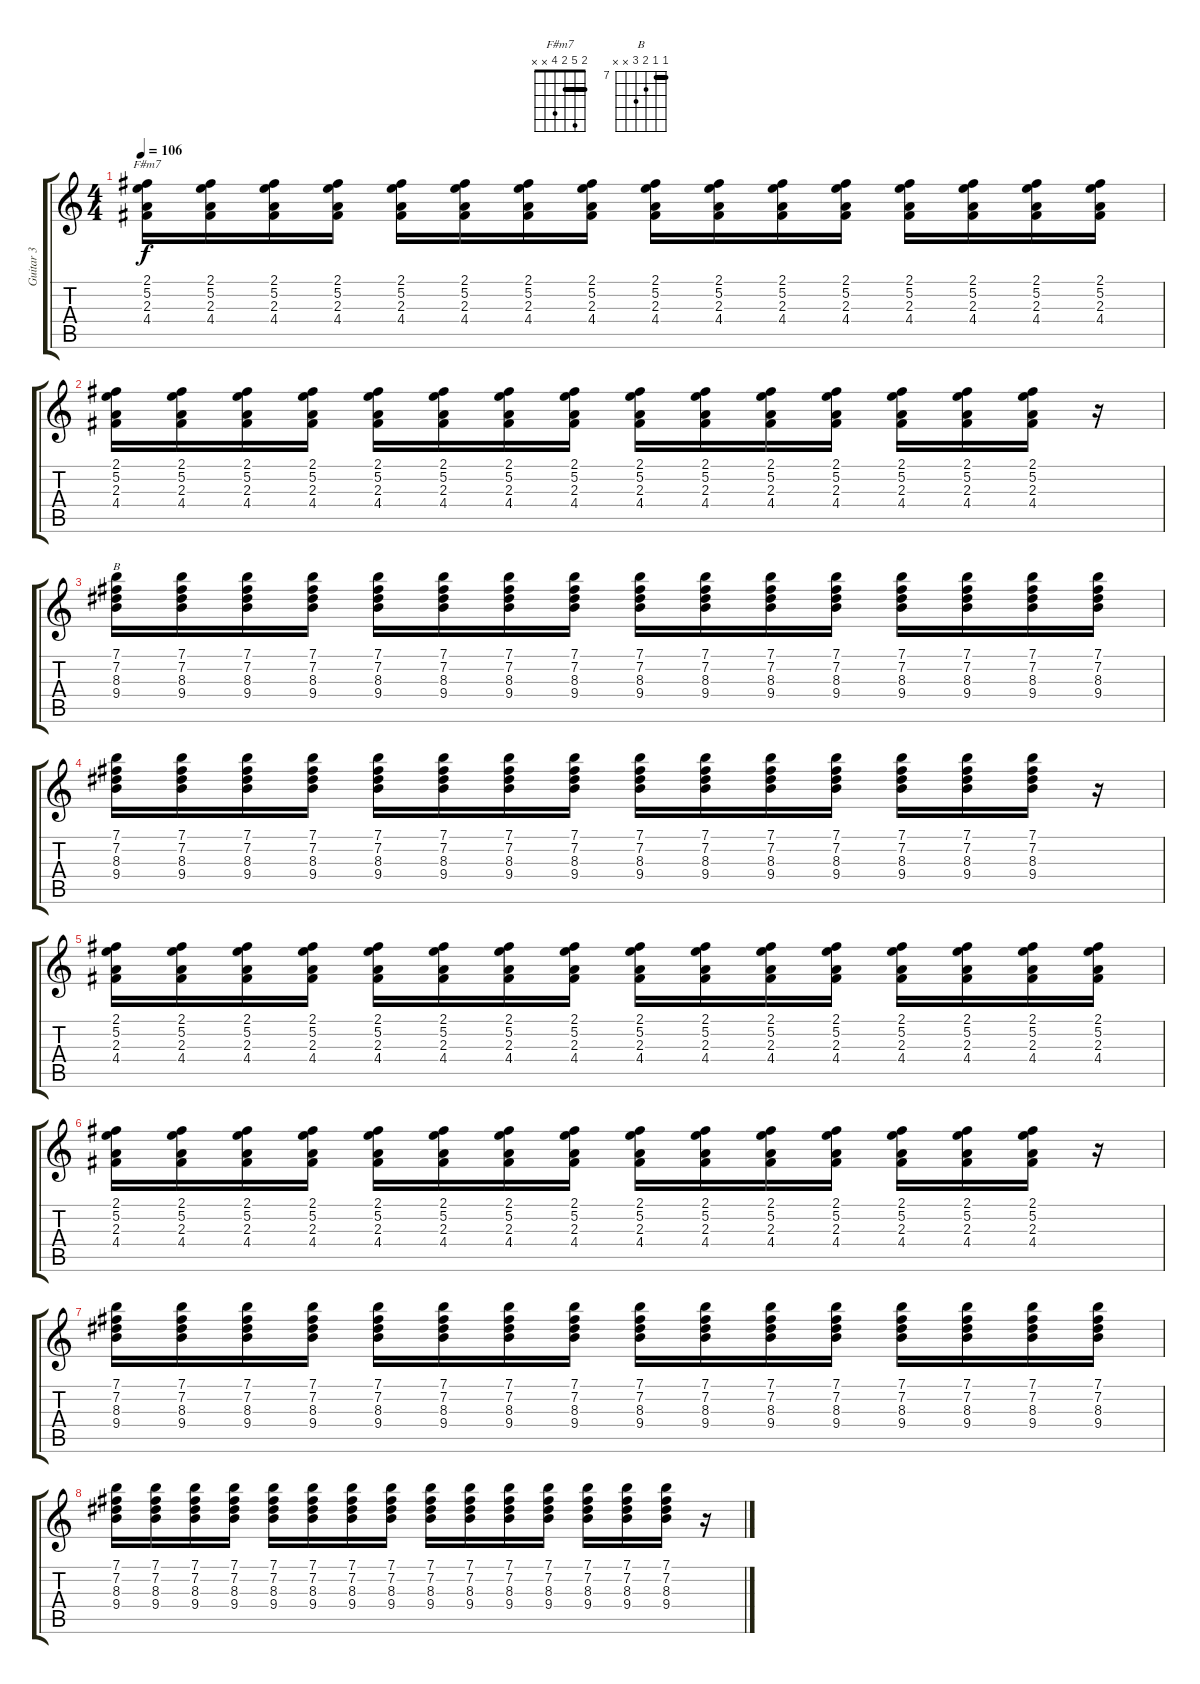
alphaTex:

\track ("Guitar 3" "Guitar 3") {instrument distortionguitar}
\staff {score tabs}
\tuning (E4 B3 G3 D3 A2 E2) {hide}
\chord ("F#m7" 2 5 2 4 x x) {barre 2}
\chord ("B" 7 7 8 9 x x) {firstfret 7 barre 7}
\ts (4 4)
\tempo 106
\clef g2
\ks c
(2.1 5.2 2.3 4.4).16{ch "F#m7" dy f} (2.1 5.2 2.3 4.4).16 (2.1 5.2 2.3 4.4).16 (2.1 5.2 2.3 4.4).16 (2.1 5.2 2.3 4.4).16 (2.1 5.2 2.3 4.4).16 (2.1 5.2 2.3 4.4).16 (2.1 5.2 2.3 4.4).16 (2.1 5.2 2.3 4.4).16 (2.1 5.2 2.3 4.4).16 (2.1 5.2 2.3 4.4).16 (2.1 5.2 2.3 4.4).16 (2.1 5.2 2.3 4.4).16 (2.1 5.2 2.3 4.4).16 (2.1 5.2 2.3 4.4).16 (2.1 5.2 2.3 4.4).16 |
(2.1 5.2 2.3 4.4).16 (2.1 5.2 2.3 4.4).16 (2.1 5.2 2.3 4.4).16 (2.1 5.2 2.3 4.4).16 (2.1 5.2 2.3 4.4).16 (2.1 5.2 2.3 4.4).16 (2.1 5.2 2.3 4.4).16 (2.1 5.2 2.3 4.4).16 (2.1 5.2 2.3 4.4).16 (2.1 5.2 2.3 4.4).16 (2.1 5.2 2.3 4.4).16 (2.1 5.2 2.3 4.4).16 (2.1 5.2 2.3 4.4).16 (2.1 5.2 2.3 4.4).16 (2.1 5.2 2.3 4.4).16 r.16 |
(7.1 7.2 8.3 9.4).16{ch "B"} (7.1 7.2 8.3 9.4).16 (7.1 7.2 8.3 9.4).16 (7.1 7.2 8.3 9.4).16 (7.1 7.2 8.3 9.4).16 (7.1 7.2 8.3 9.4).16 (7.1 7.2 8.3 9.4).16 (7.1 7.2 8.3 9.4).16 (7.1 7.2 8.3 9.4).16 (7.1 7.2 8.3 9.4).16 (7.1 7.2 8.3 9.4).16 (7.1 7.2 8.3 9.4).16 (7.1 7.2 8.3 9.4).16 (7.1 7.2 8.3 9.4).16 (7.1 7.2 8.3 9.4).16 (7.1 7.2 8.3 9.4).16 |
(7.1 7.2 8.3 9.4).16 (7.1 7.2 8.3 9.4).16 (7.1 7.2 8.3 9.4).16 (7.1 7.2 8.3 9.4).16 (7.1 7.2 8.3 9.4).16 (7.1 7.2 8.3 9.4).16 (7.1 7.2 8.3 9.4).16 (7.1 7.2 8.3 9.4).16 (7.1 7.2 8.3 9.4).16 (7.1 7.2 8.3 9.4).16 (7.1 7.2 8.3 9.4).16 (7.1 7.2 8.3 9.4).16 (7.1 7.2 8.3 9.4).16 (7.1 7.2 8.3 9.4).16 (7.1 7.2 8.3 9.4).16 r.16 |
(2.1 5.2 2.3 4.4).16 (2.1 5.2 2.3 4.4).16 (2.1 5.2 2.3 4.4).16 (2.1 5.2 2.3 4.4).16 (2.1 5.2 2.3 4.4).16 (2.1 5.2 2.3 4.4).16 (2.1 5.2 2.3 4.4).16 (2.1 5.2 2.3 4.4).16 (2.1 5.2 2.3 4.4).16 (2.1 5.2 2.3 4.4).16 (2.1 5.2 2.3 4.4).16 (2.1 5.2 2.3 4.4).16 (2.1 5.2 2.3 4.4).16 (2.1 5.2 2.3 4.4).16 (2.1 5.2 2.3 4.4).16 (2.1 5.2 2.3 4.4).16 |
(2.1 5.2 2.3 4.4).16 (2.1 5.2 2.3 4.4).16 (2.1 5.2 2.3 4.4).16 (2.1 5.2 2.3 4.4).16 (2.1 5.2 2.3 4.4).16 (2.1 5.2 2.3 4.4).16 (2.1 5.2 2.3 4.4).16 (2.1 5.2 2.3 4.4).16 (2.1 5.2 2.3 4.4).16 (2.1 5.2 2.3 4.4).16 (2.1 5.2 2.3 4.4).16 (2.1 5.2 2.3 4.4).16 (2.1 5.2 2.3 4.4).16 (2.1 5.2 2.3 4.4).16 (2.1 5.2 2.3 4.4).16 r.16 |
(7.1 7.2 8.3 9.4).16 (7.1 7.2 8.3 9.4).16 (7.1 7.2 8.3 9.4).16 (7.1 7.2 8.3 9.4).16 (7.1 7.2 8.3 9.4).16 (7.1 7.2 8.3 9.4).16 (7.1 7.2 8.3 9.4).16 (7.1 7.2 8.3 9.4).16 (7.1 7.2 8.3 9.4).16 (7.1 7.2 8.3 9.4).16 (7.1 7.2 8.3 9.4).16 (7.1 7.2 8.3 9.4).16 (7.1 7.2 8.3 9.4).16 (7.1 7.2 8.3 9.4).16 (7.1 7.2 8.3 9.4).16 (7.1 7.2 8.3 9.4).16 |
(7.1 7.2 8.3 9.4).16 (7.1 7.2 8.3 9.4).16 (7.1 7.2 8.3 9.4).16 (7.1 7.2 8.3 9.4).16 (7.1 7.2 8.3 9.4).16 (7.1 7.2 8.3 9.4).16 (7.1 7.2 8.3 9.4).16 (7.1 7.2 8.3 9.4).16 (7.1 7.2 8.3 9.4).16 (7.1 7.2 8.3 9.4).16 (7.1 7.2 8.3 9.4).16 (7.1 7.2 8.3 9.4).16 (7.1 7.2 8.3 9.4).16 (7.1 7.2 8.3 9.4).16 (7.1 7.2 8.3 9.4).16 r.16
